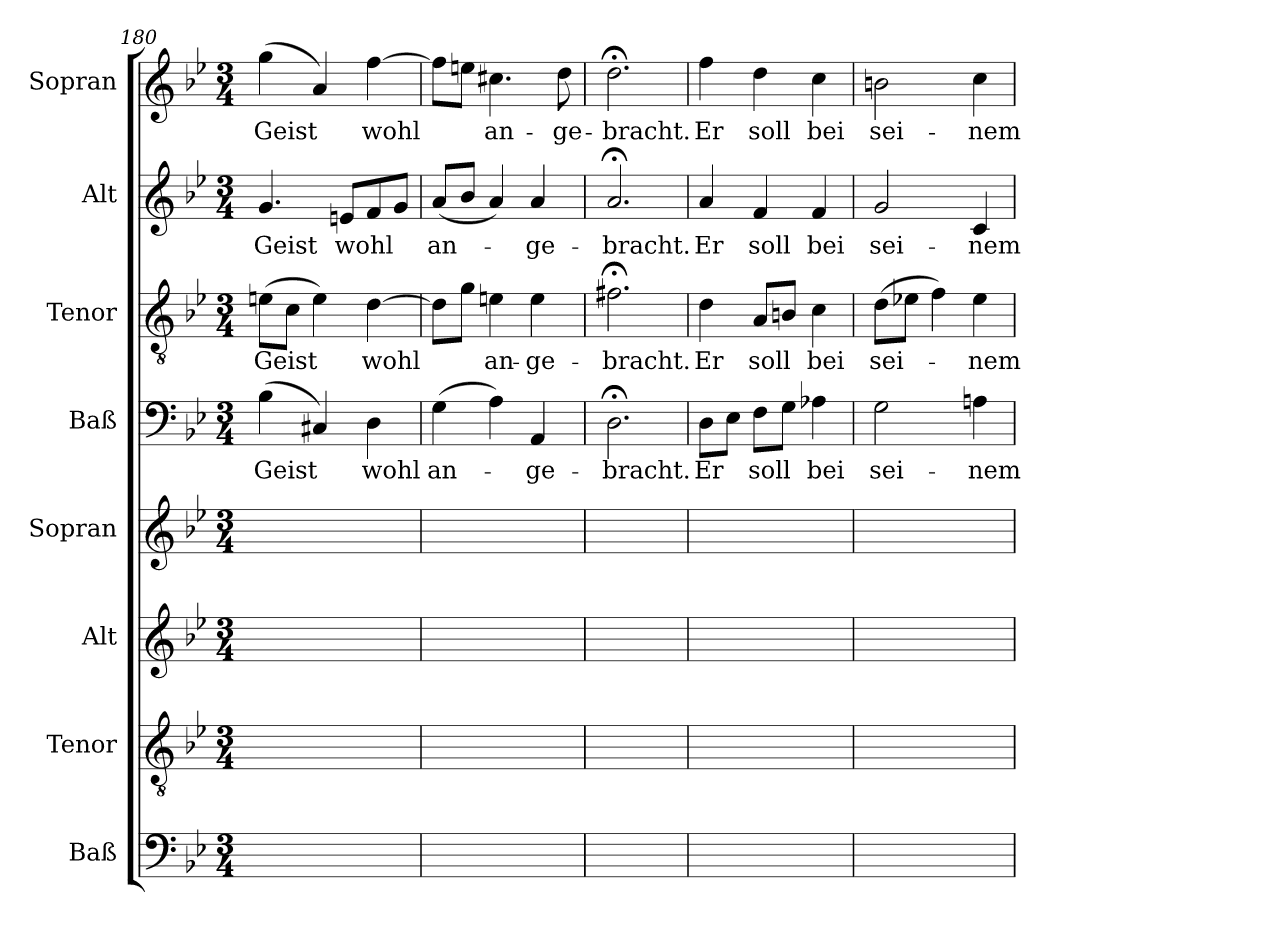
**kern	**kern	**kern	**kern	**kern	**text	**kern	**text	**kern	**text	**kern	**text
*part8	*part7	*part6	*part5	*part4	*part4	*part3	*part3	*part2	*part2	*part1	*part1
*staff8	*staff7	*staff6	*staff5	*staff4	*staff4	*staff3	*staff3	*staff2	*staff2	*staff1	*staff1
*I"Baß	*I"Tenor	*I"Alt	*I"Sopran	*I"Baß	*	*I"Tenor	*	*I"Alt	*	*I"Sopran	*
*clefF4	*clefGv2	*clefG2	*clefG2	*clefF4	*	*clefGv2	*	*clefG2	*	*clefG2	*
*k[b-e-]	*k[b-e-]	*k[b-e-]	*k[b-e-]	*k[b-e-]	*	*k[b-e-]	*	*k[b-e-]	*	*k[b-e-]	*
*g:	*g:	*g:	*g:	*g:	*	*g:	*	*g:	*	*g:	*
*M3/4	*M3/4	*M3/4	*M3/4	*M3/4	*	*M3/4	*	*M3/4	*	*M3/4	*
=180	=180	=180	=180	=180	=180	=180	=180	=180	=180	=180	=180
!	!	!	!	!	!LO:LY:b	!	!LO:LY:b	!	!LO:LY:b	!	!LO:LY:b
2.ryy	2.ryy	2.ryy	2.ryy	(>4B-\	Geist	(>8en\L	Geist	4.g/	Geist	(>4gg\	Geist
.	.	.	.	.	.	8c\J	.	.	.	.	.
.	.	.	.	4C#X/)	.	4e\)	.	.	.	4a/)	.
!	!	!	!	!	!	!	!	!	!LO:LY:b	!	!
.	.	.	.	.	.	.	.	8en/L	wohl	.	.
!	!	!	!	!	!LO:LY:b	!	!LO:LY:b	!	!	!	!LO:LY:b
.	.	.	.	4D\	wohl	[4d\	wohl	8f/	.	[4ff\	wohl
.	.	.	.	.	.	.	.	8g/J	.	.	.
=181	=181	=181	=181	=181	=181	=181	=181	=181	=181	=181	=181
!	!	!	!	!	!LO:LY:b	!	!	!	!LO:LY:b	!	!
2.ryy	2.ryy	2.ryy	2.ryy	(>4G\	an-	8d\L]	.	(<8a/L	an-	8ff\L]	.
.	.	.	.	.	.	8g\J	.	8b-/J	.	8een\J	.
!	!	!	!	!	!	!	!LO:LY:b	!	!	!	!LO:LY:b
.	.	.	.	4A\)	.	4en\	an-	4a/)	.	4.cc#X\	an-
!	!	!	!	!	!LO:LY:b	!	!LO:LY:b	!	!LO:LY:b	!	!
.	.	.	.	4AA/	-ge-	4e\	-ge-	4a/	-ge-	.	.
!	!	!	!	!	!	!	!	!	!	!	!LO:LY:b
.	.	.	.	.	.	.	.	.	.	8dd\	-ge-
=182	=182	=182	=182	=182	=182	=182	=182	=182	=182	=182	=182
!	!	!	!	!	!LO:LY:b	!	!LO:LY:b	!	!LO:LY:b	!	!LO:LY:b
2.ryy	2.ryy	2.ryy	2.ryy	2.D;<\	-bracht.	2.f#X;<\	-bracht.	2.a;</	-bracht.	2.dd;<\	-bracht.
=183	=183	=183	=183	=183	=183	=183	=183	=183	=183	=183	=183
!	!	!	!	!	!LO:LY:b	!	!LO:LY:b	!	!LO:LY:b	!	!LO:LY:b
2.ryy	2.ryy	2.ryy	2.ryy	8D\L	Er	4d\	Er	4a/	Er	4ff\	Er
.	.	.	.	8E-\J	.	.	.	.	.	.	.
!	!	!	!	!	!LO:LY:b	!	!LO:LY:b	!	!LO:LY:b	!	!LO:LY:b
.	.	.	.	8F\L	soll	8A/L	soll	4f/	soll	4dd\	soll
.	.	.	.	8G\J	.	8Bn/J	.	.	.	.	.
!	!	!	!	!	!LO:LY:b	!	!LO:LY:b	!	!LO:LY:b	!	!LO:LY:b
.	.	.	.	4A-X\	bei	4c\	bei	4f/	bei	4cc\	bei
=184	=184	=184	=184	=184	=184	=184	=184	=184	=184	=184	=184
!	!	!	!	!	!LO:LY:b	!	!LO:LY:b	!	!LO:LY:b	!	!LO:LY:b
2.ryy	2.ryy	2.ryy	2.ryy	2G\	sei-	(>8d\L	sei-	2g/	sei-	2bn\	sei-
.	.	.	.	.	.	8e-X\J	.	.	.	.	.
.	.	.	.	.	.	4f\)	.	.	.	.	.
!	!	!	!	!	!LO:LY:b	!	!LO:LY:b	!	!LO:LY:b	!	!LO:LY:b
.	.	.	.	4An\	-nem	4e-\	-nem	4c/	-nem	4cc\	-nem
=	=	=	=	=	=	=	=	=	=	=	=
*-	*-	*-	*-	*-	*-	*-	*-	*-	*-	*-	*-
